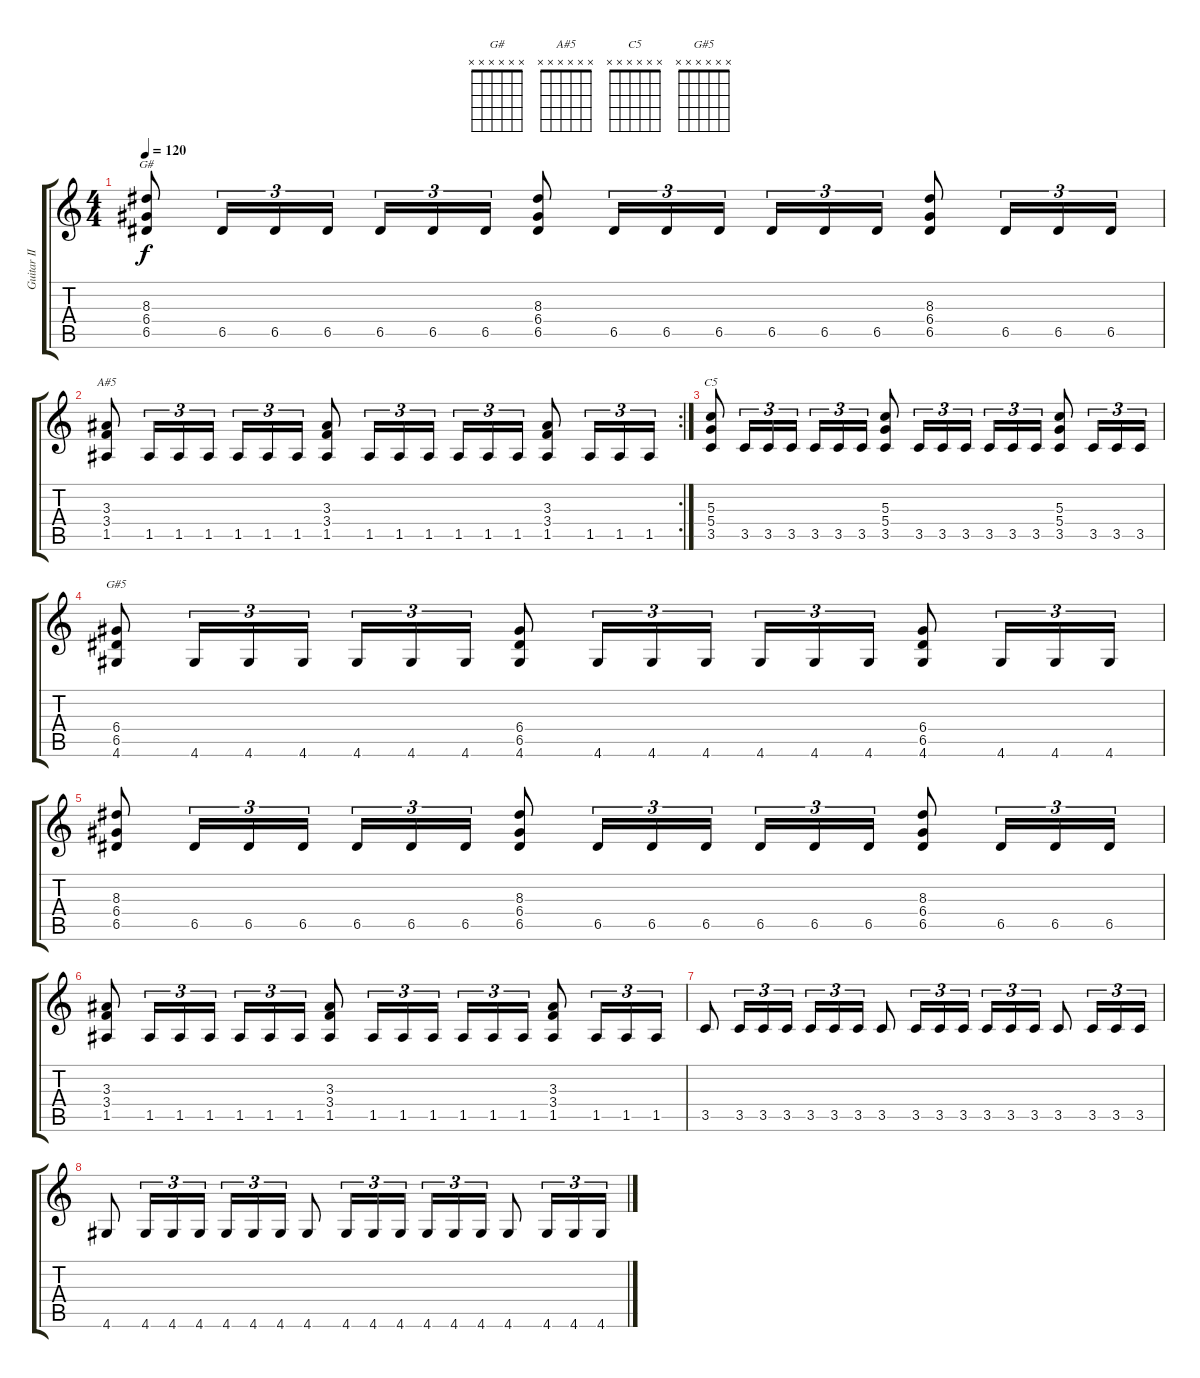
\track ("Guitar II" "Guitar II") {instrument distortionguitar}
\staff {score tabs}
\tuning (E4 B3 G3 D3 A2 E2) {hide}
\chord ("G#" x x x x x x)
\chord ("A#5" x x x x x x)
\chord ("C5" x x x x x x)
\chord ("G#5" x x x x x x)
\ts (4 4)
\tempo 120
\clef g2
\ks c
(8.3 6.4 6.5).8{ch "G#" dy f} 6.5.16{tu (3 2)} 6.5.16{tu (3 2)} 6.5.16{tu (3 2)} 6.5.16{tu (3 2)} 6.5.16{tu (3 2)} 6.5.16{tu (3 2)} (8.3 6.4 6.5).8 6.5.16{tu (3 2)} 6.5.16{tu (3 2)} 6.5.16{tu (3 2)} 6.5.16{tu (3 2)} 6.5.16{tu (3 2)} 6.5.16{tu (3 2)} (8.3 6.4 6.5).8 6.5.16{tu (3 2)} 6.5.16{tu (3 2)} 6.5.16{tu (3 2)} |
\rc 2
(3.3 3.4 1.5).8{ch "A#5"} 1.5.16{tu (3 2)} 1.5.16{tu (3 2)} 1.5.16{tu (3 2)} 1.5.16{tu (3 2)} 1.5.16{tu (3 2)} 1.5.16{tu (3 2)} (3.3 3.4 1.5).8 1.5.16{tu (3 2)} 1.5.16{tu (3 2)} 1.5.16{tu (3 2)} 1.5.16{tu (3 2)} 1.5.16{tu (3 2)} 1.5.16{tu (3 2)} (3.3 3.4 1.5).8 1.5.16{tu (3 2)} 1.5.16{tu (3 2)} 1.5.16{tu (3 2)} |
(5.3 5.4 3.5).8{ch "C5"} 3.5.16{tu (3 2)} 3.5.16{tu (3 2)} 3.5.16{tu (3 2)} 3.5.16{tu (3 2)} 3.5.16{tu (3 2)} 3.5.16{tu (3 2)} (5.3 5.4 3.5).8 3.5.16{tu (3 2)} 3.5.16{tu (3 2)} 3.5.16{tu (3 2)} 3.5.16{tu (3 2)} 3.5.16{tu (3 2)} 3.5.16{tu (3 2)} (5.3 5.4 3.5).8 3.5.16{tu (3 2)} 3.5.16{tu (3 2)} 3.5.16{tu (3 2)} |
(6.4 6.5 4.6).8{ch "G#5"} 4.6.16{tu (3 2)} 4.6.16{tu (3 2)} 4.6.16{tu (3 2)} 4.6.16{tu (3 2)} 4.6.16{tu (3 2)} 4.6.16{tu (3 2)} (6.4 6.5 4.6).8 4.6.16{tu (3 2)} 4.6.16{tu (3 2)} 4.6.16{tu (3 2)} 4.6.16{tu (3 2)} 4.6.16{tu (3 2)} 4.6.16{tu (3 2)} (6.4 6.5 4.6).8 4.6.16{tu (3 2)} 4.6.16{tu (3 2)} 4.6.16{tu (3 2)} |
(8.3 6.4 6.5).8 6.5.16{tu (3 2)} 6.5.16{tu (3 2)} 6.5.16{tu (3 2)} 6.5.16{tu (3 2)} 6.5.16{tu (3 2)} 6.5.16{tu (3 2)} (8.3 6.4 6.5).8 6.5.16{tu (3 2)} 6.5.16{tu (3 2)} 6.5.16{tu (3 2)} 6.5.16{tu (3 2)} 6.5.16{tu (3 2)} 6.5.16{tu (3 2)} (8.3 6.4 6.5).8 6.5.16{tu (3 2)} 6.5.16{tu (3 2)} 6.5.16{tu (3 2)} |
(3.3 3.4 1.5).8 1.5.16{tu (3 2)} 1.5.16{tu (3 2)} 1.5.16{tu (3 2)} 1.5.16{tu (3 2)} 1.5.16{tu (3 2)} 1.5.16{tu (3 2)} (3.3 3.4 1.5).8 1.5.16{tu (3 2)} 1.5.16{tu (3 2)} 1.5.16{tu (3 2)} 1.5.16{tu (3 2)} 1.5.16{tu (3 2)} 1.5.16{tu (3 2)} (3.3 3.4 1.5).8 1.5.16{tu (3 2)} 1.5.16{tu (3 2)} 1.5.16{tu (3 2)} |
3.5.8 3.5.16{tu (3 2)} 3.5.16{tu (3 2)} 3.5.16{tu (3 2)} 3.5.16{tu (3 2)} 3.5.16{tu (3 2)} 3.5.16{tu (3 2)} 3.5.8 3.5.16{tu (3 2)} 3.5.16{tu (3 2)} 3.5.16{tu (3 2)} 3.5.16{tu (3 2)} 3.5.16{tu (3 2)} 3.5.16{tu (3 2)} 3.5.8 3.5.16{tu (3 2)} 3.5.16{tu (3 2)} 3.5.16{tu (3 2)} |
4.6.8 4.6.16{tu (3 2)} 4.6.16{tu (3 2)} 4.6.16{tu (3 2)} 4.6.16{tu (3 2)} 4.6.16{tu (3 2)} 4.6.16{tu (3 2)} 4.6.8 4.6.16{tu (3 2)} 4.6.16{tu (3 2)} 4.6.16{tu (3 2)} 4.6.16{tu (3 2)} 4.6.16{tu (3 2)} 4.6.16{tu (3 2)} 4.6.8 4.6.16{tu (3 2)} 4.6.16{tu (3 2)} 4.6.16{tu (3 2)}
